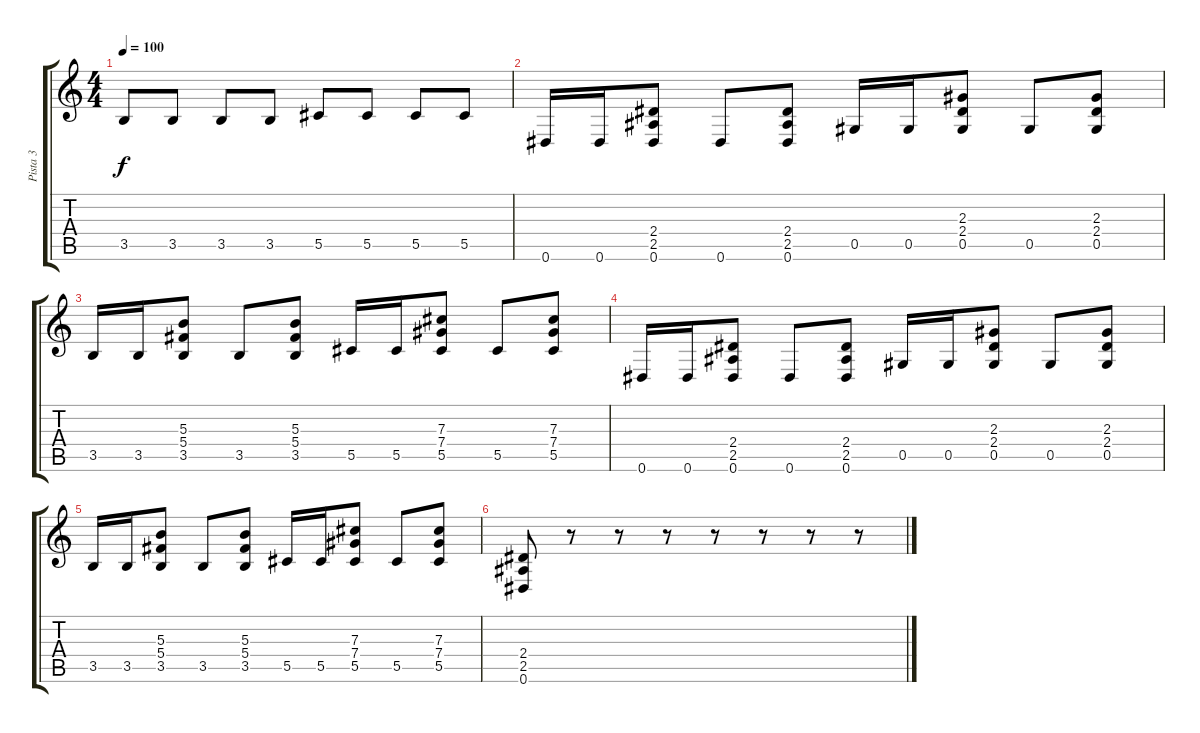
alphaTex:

\track ("Pista 3" "Pista 3") {instrument distortionguitar}
\staff {score tabs}
\tuning (Eb4 Bb3 Gb3 Db3 Ab2 Eb2) {hide}
\ts (4 4)
\tempo 100
\clef g2
\ks c
3.5.8{dy f} 3.5.8 3.5.8 3.5.8 5.5.8 5.5.8 5.5.8 5.5.8 |
0.6.16 0.6.16 (2.4 2.5 0.6).8 0.6.8 (2.4 2.5 0.6).8 0.5.16 0.5.16 (2.3 2.4 0.5).8 0.5.8 (2.3 2.4 0.5).8 |
3.5.16 3.5.16 (5.3 5.4 3.5).8 3.5.8 (5.3 5.4 3.5).8 5.5.16 5.5.16 (7.3 7.4 5.5).8 5.5.8 (7.3 7.4 5.5).8 |
0.6.16 0.6.16 (2.4 2.5 0.6).8 0.6.8 (2.4 2.5 0.6).8 0.5.16 0.5.16 (2.3 2.4 0.5).8 0.5.8 (2.3 2.4 0.5).8 |
3.5.16 3.5.16 (5.3 5.4 3.5).8 3.5.8 (5.3 5.4 3.5).8 5.5.16 5.5.16 (7.3 7.4 5.5).8 5.5.8 (7.3 7.4 5.5).8 |
(2.4 2.5 0.6).8 r.8 r.8 r.8 r.8 r.8 r.8 r.8
